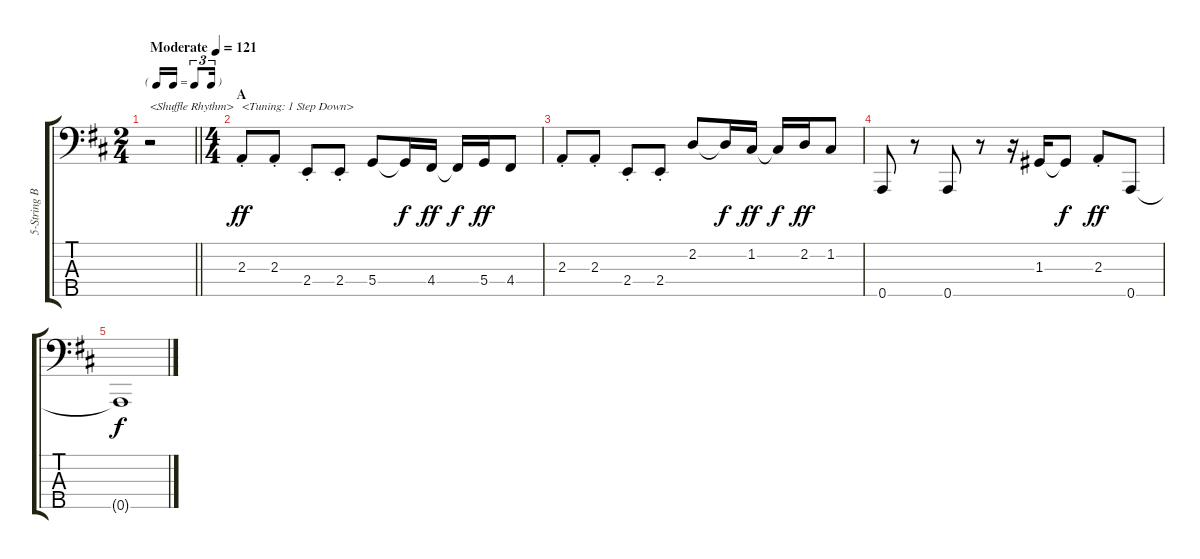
\track ("5-String Bass" "5-String B") {instrument electricbasspick}
\staff {score tabs}
\tuning (F2 C2 G1 D1 A0) {hide}
\ts (2 4)
\tf triplet16th
\tempo (121 "Moderate")
\clef f4
\barLineRight lightlight
\ks d
r.2{txt "<Shuffle Rhythm>" dy ff instrument electricbasspick} |
\ts (4 4)
\section ("" "A")
2.3{st}.8{txt "<Tuning: 1 Step Down>"} 2.3{st}.8 2.4{st}.8 2.4{st}.8 5.4.8 5.4{t}.16{dy f} 4.4.16{dy ff} 4.4{t}.16{dy f} 5.4.16{dy ff} 4.4.8 |
2.3{st}.8 2.3{st}.8 2.4{st}.8 2.4{st}.8 2.2.8 2.2{t}.16{dy f} 1.2.16{dy ff} 1.2{t}.16{dy f} 2.2.16{dy ff} 1.2.8 |
0.5.8 r.8 0.5.8 r.8 r.16 1.3.16 1.3{t}.8{dy f} 2.3{st}.8{dy ff} 0.5.8 |
0.5{t}.1{dy f}
